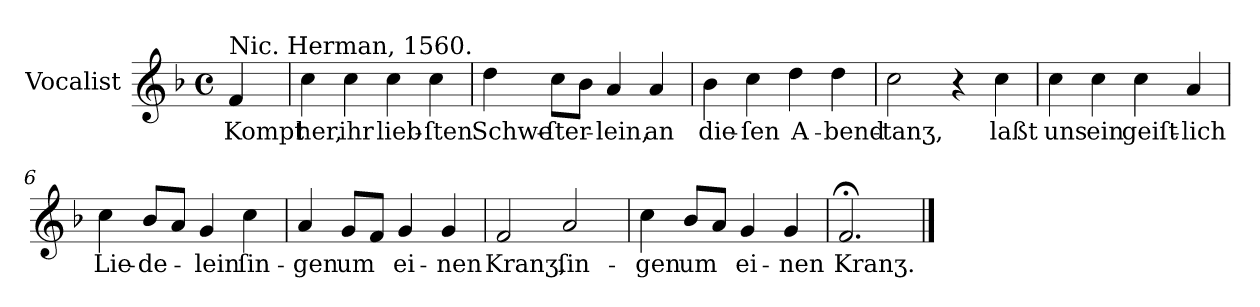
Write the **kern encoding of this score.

**kern	**text
*part1	*part1
*staff1	*staff1
*I"Vocalist	*
*k[b-]	*
*F:	*
*M4/4	*
*met(c)	*
=	=
!LO:TX:a:t=Nic. Herman, 1560.	!
4f	Kompt
=1	=1
4cc	her,
4cc	ihr
4cc	lieb-
4cc	-ſten
=2	=2
4dd	Schwe-
8ccL	-ſter-
8b-J	.
4a	-lein,
4a	an
=3	=3
4b-	die-
4cc	-ſen
4dd	A-
4dd	-bend-
=4	=4
2cc	-tanʒ,
4r	.
4cc	laßt
=5	=5
4cc	uns
4cc	ein
4cc	geiſt-
4a	-lich
=6	=6
4cc	Lie-
8b-L	-de-
8aJ	.
4g	-lein
4cc	ſin-
=7	=7
4a	-gen
8gL	um
8fJ	.
4g	ei-
4g	-nen
=8	=8
2f	Kranʒ,
2a	ſin-
=9	=9
4cc	-gen
8b-L	um
8aJ	.
4g	ei-
4g	-nen
=10	=10
2.f;<	Kranʒ.
==	==
*-	*-
